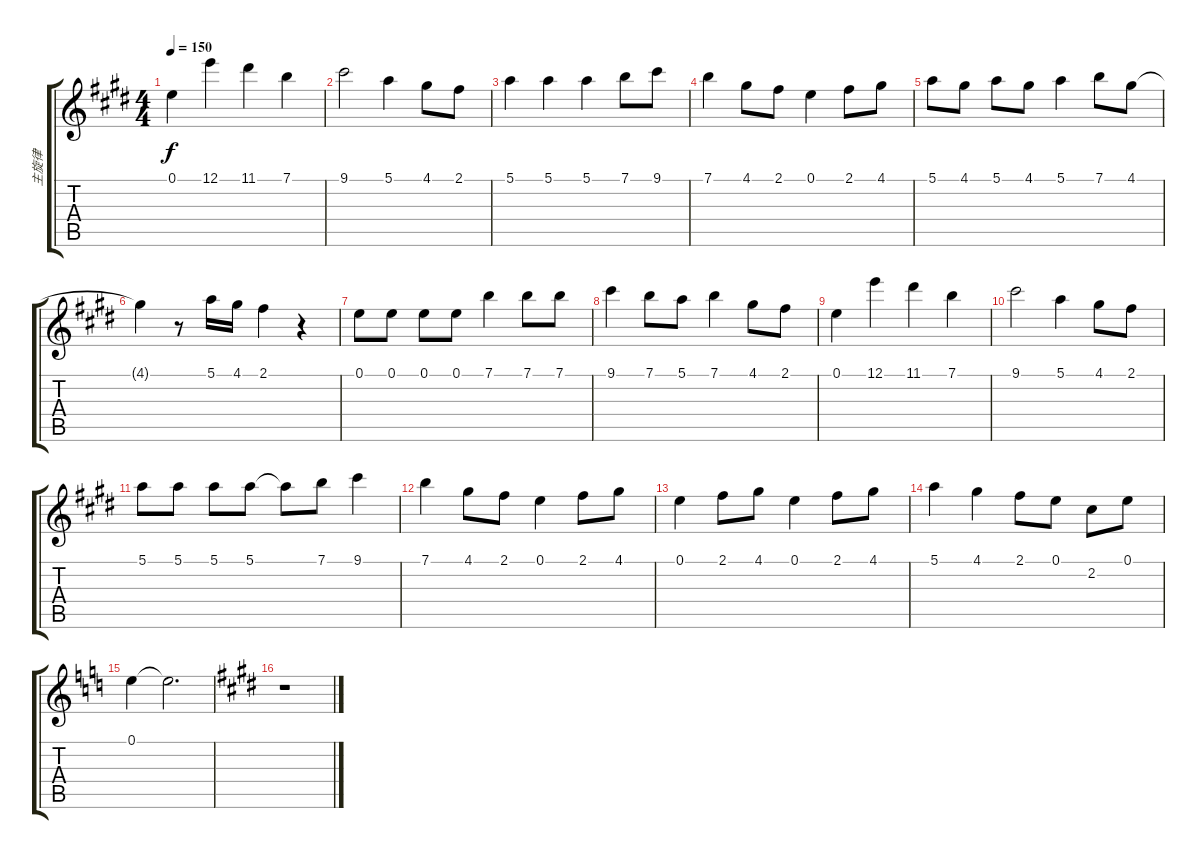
\track ("主旋律" "主旋律") {instrument distortionguitar}
\staff {score tabs}
\tuning (E4 B3 G3 D3 A2 E2) {hide}
\ts (4 4)
\tempo 150
\clef g2
\ks e
0.1.4{dy f} 12.1.4 11.1.4 7.1.4 |
9.1.2 5.1.4 4.1.8 2.1.8 |
5.1.4 5.1.4 5.1.4 7.1.8 9.1.8 |
7.1.4 4.1.8 2.1.8 0.1.4 2.1.8 4.1.8 |
5.1.8 4.1.8 5.1.8 4.1.8 5.1.4 7.1.8 4.1.8 |
4.1{t}.4 r.8 5.1.16 4.1.16 2.1.4 r.4 |
0.1.8 0.1.8 0.1.8 0.1.8 7.1.4 7.1.8 7.1.8 |
9.1.4 7.1.8 5.1.8 7.1.4 4.1.8 2.1.8 |
0.1.4 12.1.4 11.1.4 7.1.4 |
9.1.2 5.1.4 4.1.8 2.1.8 |
5.1.8 5.1.8 5.1.8 5.1.8 5.1{t}.8 7.1.8 9.1.4 |
7.1.4 4.1.8 2.1.8 0.1.4 2.1.8 4.1.8 |
0.1.4 2.1.8 4.1.8 0.1.4 2.1.8 4.1.8 |
5.1.4 4.1.4 2.1.8 0.1.8 2.2.8 0.1.8 |
\ks c
0.1.4 0.1{t}.2{d} |
\ks e
r.1
